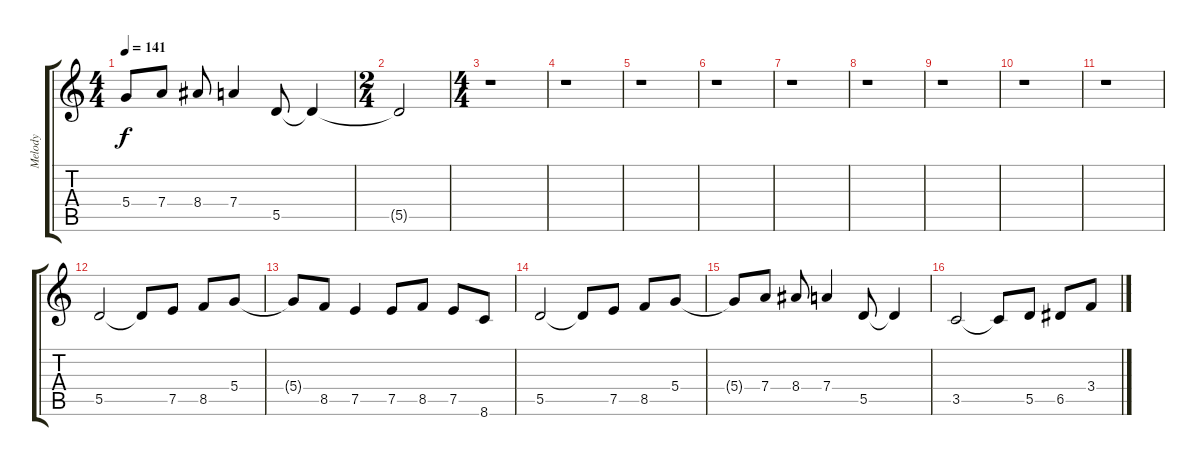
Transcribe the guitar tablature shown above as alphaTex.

\track ("Melody" "Melody") {instrument distortionguitar}
\staff {score tabs}
\tuning (E4 B3 G3 D3 A2 E2) {hide}
\ts (4 4)
\tempo 141
\clef g2
\ks c
5.4{t}.8{dy f} 7.4.8 8.4.8 7.4.4 5.5.8 5.5{t}.4 |
\ts (2 4)
5.5{t}.2 |
\ts (4 4)
r.1 |
r.1 |
r.1 |
r.1 |
r.1 |
r.1 |
r.1 |
r.1 |
r.1 |
5.5.2 5.5{t}.8 7.5.8 8.5.8 5.4.8 |
5.4{t}.8 8.5.8 7.5.4 7.5.8 8.5.8 7.5.8 8.6.8 |
5.5.2 5.5{t}.8 7.5.8 8.5.8 5.4.8 |
5.4{t}.8 7.4.8 8.4.8 7.4.4 5.5.8 5.5{t}.4 |
3.5.2 3.5{t}.8 5.5.8 6.5.8 3.4.8
